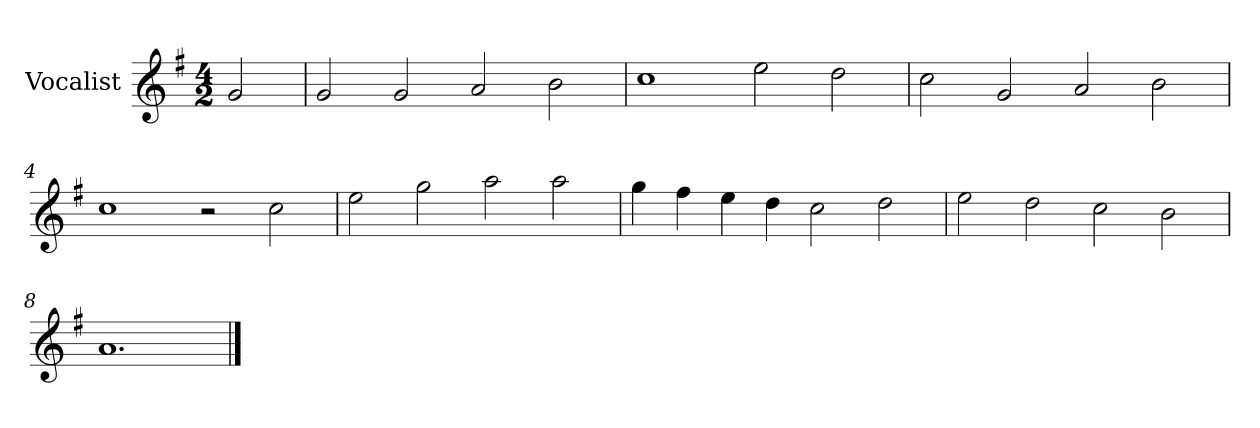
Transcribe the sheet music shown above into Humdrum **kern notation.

**kern
*part1
*staff1
*I"Vocalist
*k[f#]
*G:
*M4/2
=
2g
=1
2g
2g
2a
2b
=2
1cc
2ee
2dd
=3
2cc
2g
2a
2b
=4
1cc
2r
2cc
=5
2ee
2gg
2aa
2aa
=6
4gg
4ff#
4ee
4dd
2cc
2dd
=7
2ee
2dd
2cc
2b
=8
1.a
==
*-
